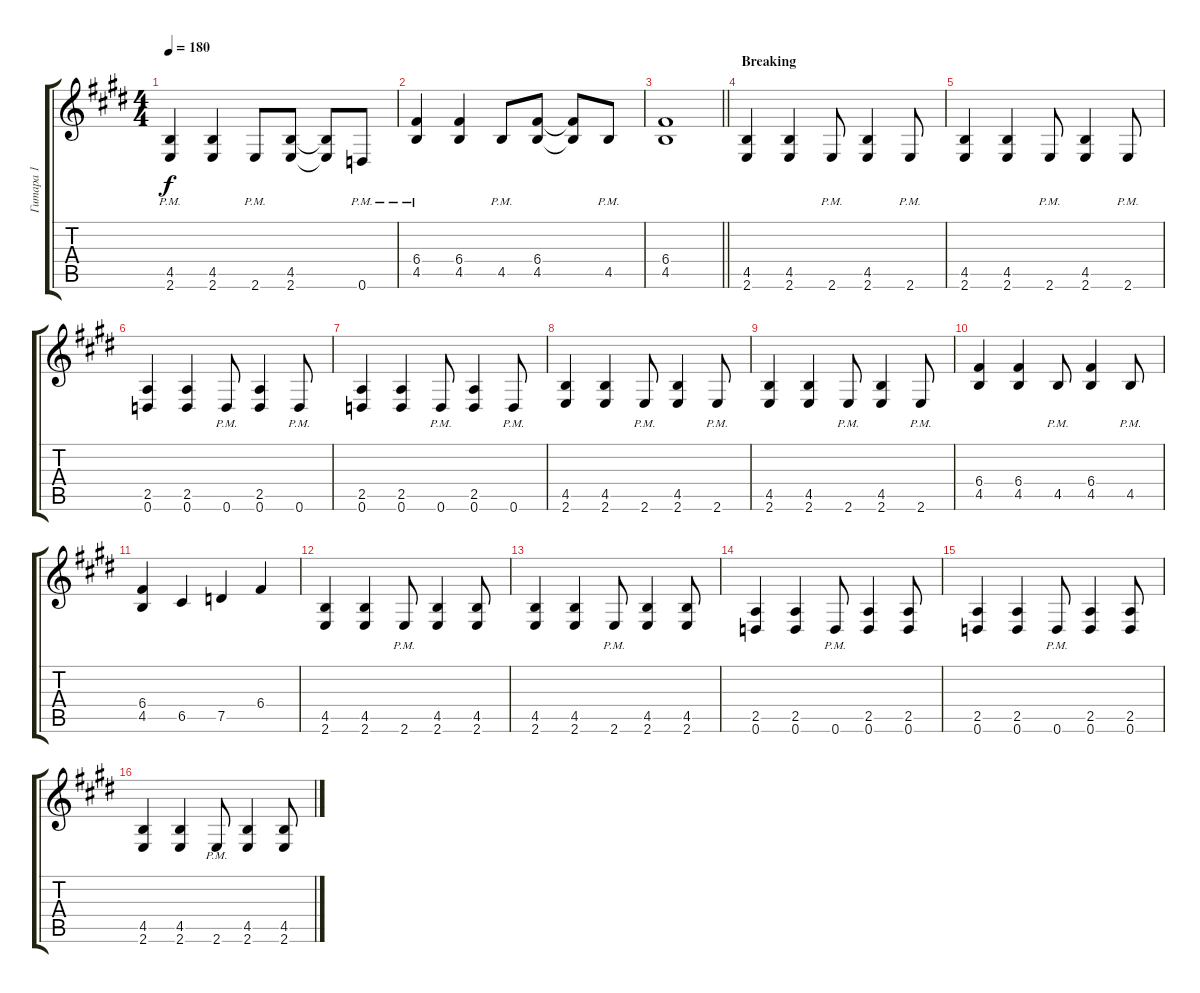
\track ("Гитара 1" "Гитара 1") {instrument distortionguitar}
\staff {score tabs}
\tuning (D4 A3 F3 C3 G2 D2) {hide}
\ts (4 4)
\tempo 180
\clef g2
\ks c#minor
(4.5{pm} 2.6{pm}).4{dy f} (4.5 2.6).4 2.6{pm}.8 (4.5 2.6).8 (4.5{t} 2.6{t}).8 0.6{pm}.8 |
(6.4{pm} 4.5{pm}).4 (6.4 4.5).4 4.5{pm}.8 (6.4 4.5).8 (6.4{t} 4.5{t}).8 4.5{pm}.8 |
\barLineRight lightlight
(6.4 4.5).1 |
\section ("" "Breaking")
(4.5 2.6).4 (4.5 2.6).4 2.6{pm}.8 (4.5 2.6).4 2.6{pm}.8 |
(4.5 2.6).4 (4.5 2.6).4 2.6{pm}.8 (4.5 2.6).4 2.6{pm}.8 |
(2.5 0.6).4 (2.5 0.6).4 0.6{pm}.8 (2.5 0.6).4 0.6{pm}.8 |
(2.5 0.6).4 (2.5 0.6).4 0.6{pm}.8 (2.5 0.6).4 0.6{pm}.8 |
(4.5 2.6).4 (4.5 2.6).4 2.6{pm}.8 (4.5 2.6).4 2.6{pm}.8 |
(4.5 2.6).4 (4.5 2.6).4 2.6{pm}.8 (4.5 2.6).4 2.6{pm}.8 |
(6.4 4.5).4 (6.4 4.5).4 4.5{pm}.8 (6.4 4.5).4 4.5{pm}.8 |
(6.4 4.5).4 6.5.4 7.5.4 6.4.4 |
(4.5 2.6).4 (4.5 2.6).4 2.6{pm}.8 (4.5 2.6).4 (4.5 2.6).8 |
(4.5 2.6).4 (4.5 2.6).4 2.6{pm}.8 (4.5 2.6).4 (4.5 2.6).8 |
(2.5 0.6).4 (2.5 0.6).4 0.6{pm}.8 (2.5 0.6).4 (2.5 0.6).8 |
(2.5 0.6).4 (2.5 0.6).4 0.6{pm}.8 (2.5 0.6).4 (2.5 0.6).8 |
(4.5 2.6).4 (4.5 2.6).4 2.6{pm}.8 (4.5 2.6).4 (4.5 2.6).8
